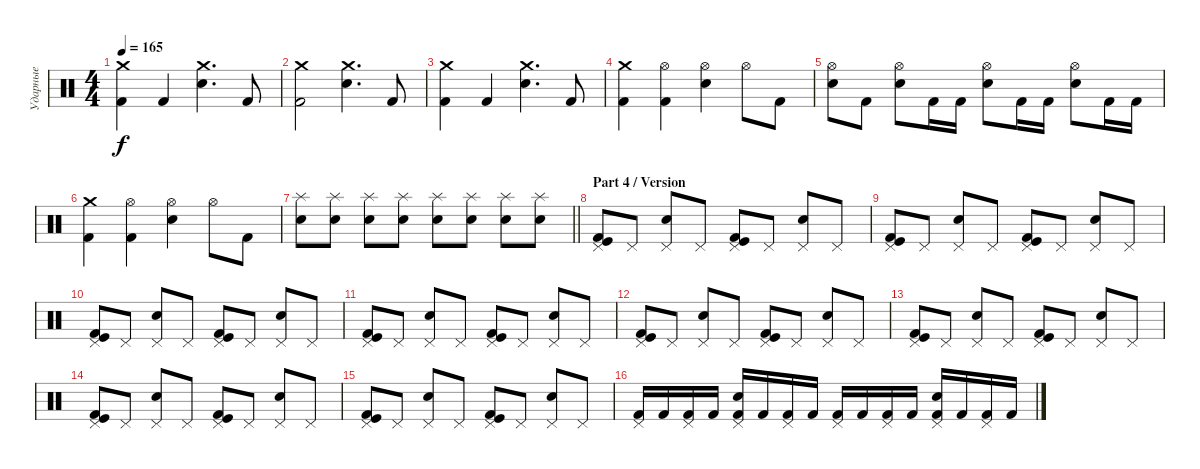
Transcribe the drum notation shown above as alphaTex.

\track ("Ударные" "Ударные") {instrument percussion}
\staff {score}
\articulation defaults
\ts (4 4)
\tempo 165
\clef neutral
\ks c
("Crash medium (hit)" "Kick (hit) 2").4{dy f} "Kick (hit) 2".4 ("Crash medium (hit)" "Electric Snare (hit)").4{d} "Kick (hit) 2".8 |
("Crash medium (hit)" "Kick (hit) 2").2 ("Crash medium (hit)" "Electric Snare (hit)").4{d} "Kick (hit) 2".8 |
("Crash medium (hit)" "Kick (hit) 2").4 "Kick (hit) 2".4 ("Crash medium (hit)" "Electric Snare (hit)").4{d} "Kick (hit) 2".8 |
("Crash medium (hit)" "Kick (hit) 2").4 ("Hi-Hat (open)" "Kick (hit) 2").4 ("Hi-Hat (open)" "Electric Snare (hit)").4 "Hi-Hat (open)".8 "Kick (hit) 2".8 |
("Hi-Hat (open)" "Electric Snare (hit)").8 "Kick (hit) 2".8 ("Hi-Hat (open)" "Electric Snare (hit)").8 "Kick (hit) 2".16 "Kick (hit) 2".16 ("Hi-Hat (open)" "Electric Snare (hit)").8 "Kick (hit) 2".16 "Kick (hit) 2".16 ("Hi-Hat (open)" "Electric Snare (hit)").8 "Kick (hit) 2".16 "Kick (hit) 2".16 |
("Crash medium (hit)" "Kick (hit) 2").4 ("Hi-Hat (open)" "Kick (hit) 2").4 ("Hi-Hat (open)" "Electric Snare (hit)").4 "Hi-Hat (open)".8 "Kick (hit) 2".8 |
\barLineRight lightlight
("Splash (hit)" "Electric Snare (hit)").8 ("Splash (hit)" "Electric Snare (hit)").8 ("Splash (hit)" "Electric Snare (hit)").8 ("Splash (hit)" "Electric Snare (hit)").8 ("Splash (hit)" "Electric Snare (hit)").8 ("Splash (hit)" "Electric Snare (hit)").8 ("Splash (hit)" "Electric Snare (hit)").8 ("Splash (hit)" "Electric Snare (hit)").8 |
\section ("" "Part 4 / Version")
("Pedal Hi-Hat (hit)" "Kick (hit)" "Kick (hit) 2").8 "Pedal Hi-Hat (hit)".8 ("Pedal Hi-Hat (hit)" "Electric Snare (hit)").8 "Pedal Hi-Hat (hit)".8 ("Pedal Hi-Hat (hit)" "Kick (hit)" "Kick (hit) 2").8 "Pedal Hi-Hat (hit)".8 ("Pedal Hi-Hat (hit)" "Electric Snare (hit)").8 "Pedal Hi-Hat (hit)".8 |
("Pedal Hi-Hat (hit)" "Kick (hit)" "Kick (hit) 2").8 "Pedal Hi-Hat (hit)".8 ("Pedal Hi-Hat (hit)" "Electric Snare (hit)").8 "Pedal Hi-Hat (hit)".8 ("Pedal Hi-Hat (hit)" "Kick (hit)" "Kick (hit) 2").8 "Pedal Hi-Hat (hit)".8 ("Pedal Hi-Hat (hit)" "Electric Snare (hit)").8 "Pedal Hi-Hat (hit)".8 |
("Pedal Hi-Hat (hit)" "Kick (hit)" "Kick (hit) 2").8 "Pedal Hi-Hat (hit)".8 ("Pedal Hi-Hat (hit)" "Electric Snare (hit)").8 "Pedal Hi-Hat (hit)".8 ("Pedal Hi-Hat (hit)" "Kick (hit)" "Kick (hit) 2").8 "Pedal Hi-Hat (hit)".8 ("Pedal Hi-Hat (hit)" "Electric Snare (hit)").8 "Pedal Hi-Hat (hit)".8 |
("Pedal Hi-Hat (hit)" "Kick (hit)" "Kick (hit) 2").8 "Pedal Hi-Hat (hit)".8 ("Pedal Hi-Hat (hit)" "Electric Snare (hit)").8 "Pedal Hi-Hat (hit)".8 ("Pedal Hi-Hat (hit)" "Kick (hit)" "Kick (hit) 2").8 "Pedal Hi-Hat (hit)".8 ("Pedal Hi-Hat (hit)" "Electric Snare (hit)").8 "Pedal Hi-Hat (hit)".8 |
("Pedal Hi-Hat (hit)" "Kick (hit)" "Kick (hit) 2").8 "Pedal Hi-Hat (hit)".8 ("Pedal Hi-Hat (hit)" "Electric Snare (hit)").8 "Pedal Hi-Hat (hit)".8 ("Pedal Hi-Hat (hit)" "Kick (hit)" "Kick (hit) 2").8 "Pedal Hi-Hat (hit)".8 ("Pedal Hi-Hat (hit)" "Electric Snare (hit)").8 "Pedal Hi-Hat (hit)".8 |
("Pedal Hi-Hat (hit)" "Kick (hit)" "Kick (hit) 2").8 "Pedal Hi-Hat (hit)".8 ("Pedal Hi-Hat (hit)" "Electric Snare (hit)").8 "Pedal Hi-Hat (hit)".8 ("Pedal Hi-Hat (hit)" "Kick (hit)" "Kick (hit) 2").8 "Pedal Hi-Hat (hit)".8 ("Pedal Hi-Hat (hit)" "Electric Snare (hit)").8 "Pedal Hi-Hat (hit)".8 |
("Pedal Hi-Hat (hit)" "Kick (hit)" "Kick (hit) 2").8 "Pedal Hi-Hat (hit)".8 ("Pedal Hi-Hat (hit)" "Electric Snare (hit)").8 "Pedal Hi-Hat (hit)".8 ("Pedal Hi-Hat (hit)" "Kick (hit)" "Kick (hit) 2").8 "Pedal Hi-Hat (hit)".8 ("Pedal Hi-Hat (hit)" "Electric Snare (hit)").8 "Pedal Hi-Hat (hit)".8 |
("Pedal Hi-Hat (hit)" "Kick (hit)" "Kick (hit) 2").8 "Pedal Hi-Hat (hit)".8 ("Pedal Hi-Hat (hit)" "Electric Snare (hit)").8 "Pedal Hi-Hat (hit)".8 ("Pedal Hi-Hat (hit)" "Kick (hit)" "Kick (hit) 2").8 "Pedal Hi-Hat (hit)".8 ("Pedal Hi-Hat (hit)" "Electric Snare (hit)").8 "Pedal Hi-Hat (hit)".8 |
("Pedal Hi-Hat (hit)" "Kick (hit) 2").16 "Kick (hit) 2".16 ("Pedal Hi-Hat (hit)" "Kick (hit) 2").16 "Kick (hit) 2".16 ("Pedal Hi-Hat (hit)" "Electric Snare (hit)" "Kick (hit) 2").16 "Kick (hit) 2".16 ("Pedal Hi-Hat (hit)" "Kick (hit) 2").16 "Kick (hit) 2".16 ("Pedal Hi-Hat (hit)" "Kick (hit) 2").16 "Kick (hit) 2".16 ("Pedal Hi-Hat (hit)" "Kick (hit) 2").16 "Kick (hit) 2".16 ("Pedal Hi-Hat (hit)" "Electric Snare (hit)" "Kick (hit) 2").16 "Kick (hit) 2".16 ("Pedal Hi-Hat (hit)" "Kick (hit) 2").16 "Kick (hit) 2".16
